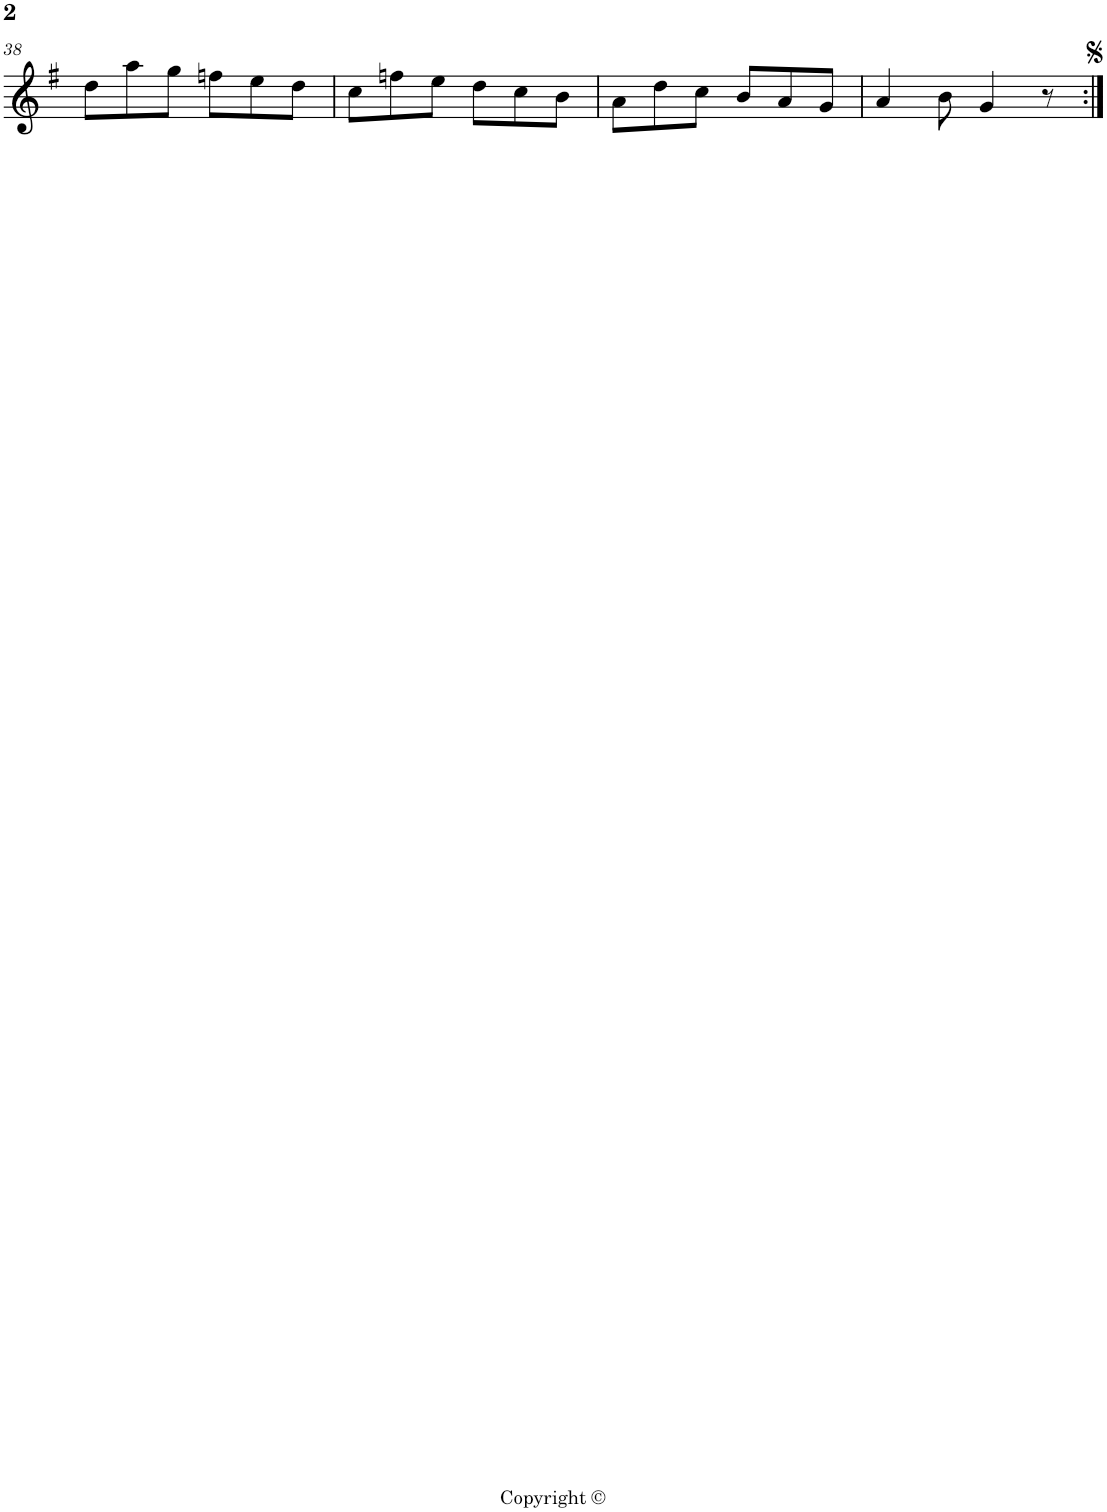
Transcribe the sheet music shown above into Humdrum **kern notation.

**kern
*part1
*staff1
*I"Piano
*I'Pno
!!LO:PB:g=z
*clefG2
*k[f#]
*G:
*M6/8
=38
8dd\L
8aa\
8gg\J
8ffn\L
8ee\
8dd\J
=39
8cc\L
8ffn\
8ee\J
8dd\L
8cc\
8b\J
=40
8a\L
8dd\
8cc\J
8b/L
8a/
8g/J
=41
4a/
8b\
4g/
8r
=:|!
*-
